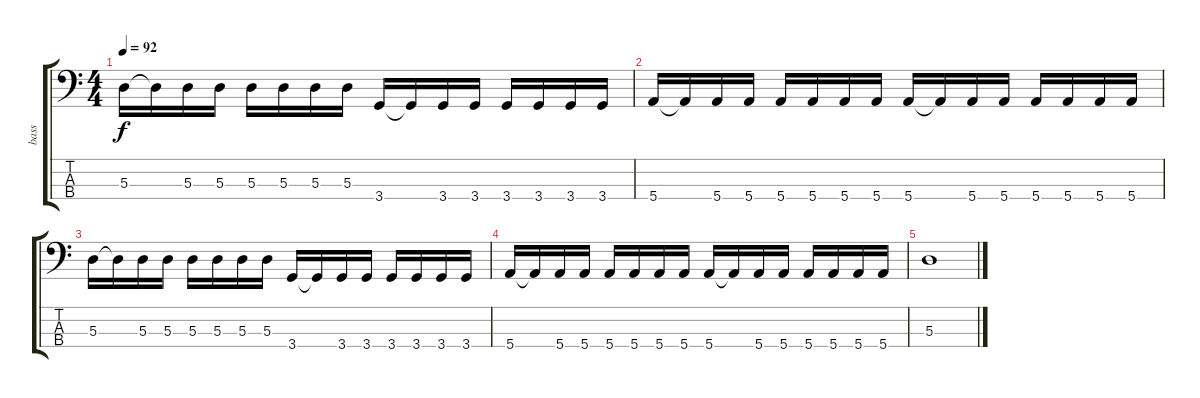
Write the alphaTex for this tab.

\track ("bass" "bass") {instrument electricbasspick}
\staff {score tabs}
\tuning (G2 D2 A1 E1) {hide}
\ts (4 4)
\tempo 92
\clef f4
\ks c
5.3.16{dy f} 5.3{t}.16 5.3.16 5.3.16 5.3.16 5.3.16 5.3.16 5.3.16 3.4.16 3.4{t}.16 3.4.16 3.4.16 3.4.16 3.4.16 3.4.16 3.4.16 |
5.4.16 5.4{t}.16 5.4.16 5.4.16 5.4.16 5.4.16 5.4.16 5.4.16 5.4.16 5.4{t}.16 5.4.16 5.4.16 5.4.16 5.4.16 5.4.16 5.4.16 |
5.3.16 5.3{t}.16 5.3.16 5.3.16 5.3.16 5.3.16 5.3.16 5.3.16 3.4.16 3.4{t}.16 3.4.16 3.4.16 3.4.16 3.4.16 3.4.16 3.4.16 |
5.4.16 5.4{t}.16 5.4.16 5.4.16 5.4.16 5.4.16 5.4.16 5.4.16 5.4.16 5.4{t}.16 5.4.16 5.4.16 5.4.16 5.4.16 5.4.16 5.4.16 |
5.3.1
